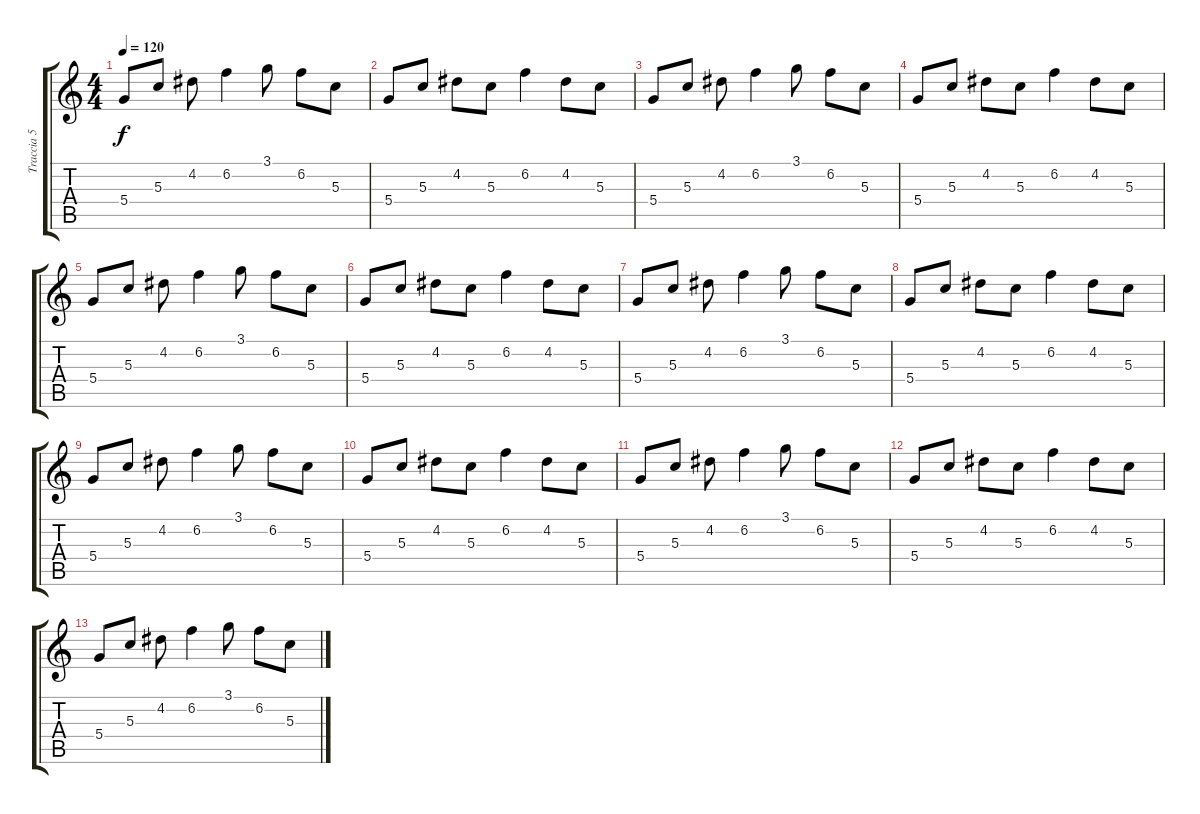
\track ("Traccia 5" "Traccia 5") {instrument electricguitarjazz}
\staff {score tabs}
\tuning (E4 B3 G3 D3 A2 E2) {hide}
\ts (4 4)
\tempo 120
\clef g2
\ks c
5.4.8{dy f} 5.3.8 4.2.8 6.2.4 3.1.8 6.2.8 5.3.8 |
5.4.8 5.3.8 4.2.8 5.3.8 6.2.4 4.2.8 5.3.8 |
5.4.8 5.3.8 4.2.8 6.2.4 3.1.8 6.2.8 5.3.8 |
5.4.8 5.3.8 4.2.8 5.3.8 6.2.4 4.2.8 5.3.8 |
5.4.8 5.3.8 4.2.8 6.2.4 3.1.8 6.2.8 5.3.8 |
5.4.8 5.3.8 4.2.8 5.3.8 6.2.4 4.2.8 5.3.8 |
5.4.8 5.3.8 4.2.8 6.2.4 3.1.8 6.2.8 5.3.8 |
5.4.8 5.3.8 4.2.8 5.3.8 6.2.4 4.2.8 5.3.8 |
5.4.8 5.3.8 4.2.8 6.2.4 3.1.8 6.2.8 5.3.8 |
5.4.8 5.3.8 4.2.8 5.3.8 6.2.4 4.2.8 5.3.8 |
5.4.8 5.3.8 4.2.8 6.2.4 3.1.8 6.2.8 5.3.8 |
5.4.8 5.3.8 4.2.8 5.3.8 6.2.4 4.2.8 5.3.8 |
5.4.8 5.3.8 4.2.8 6.2.4 3.1.8 6.2.8 5.3.8
